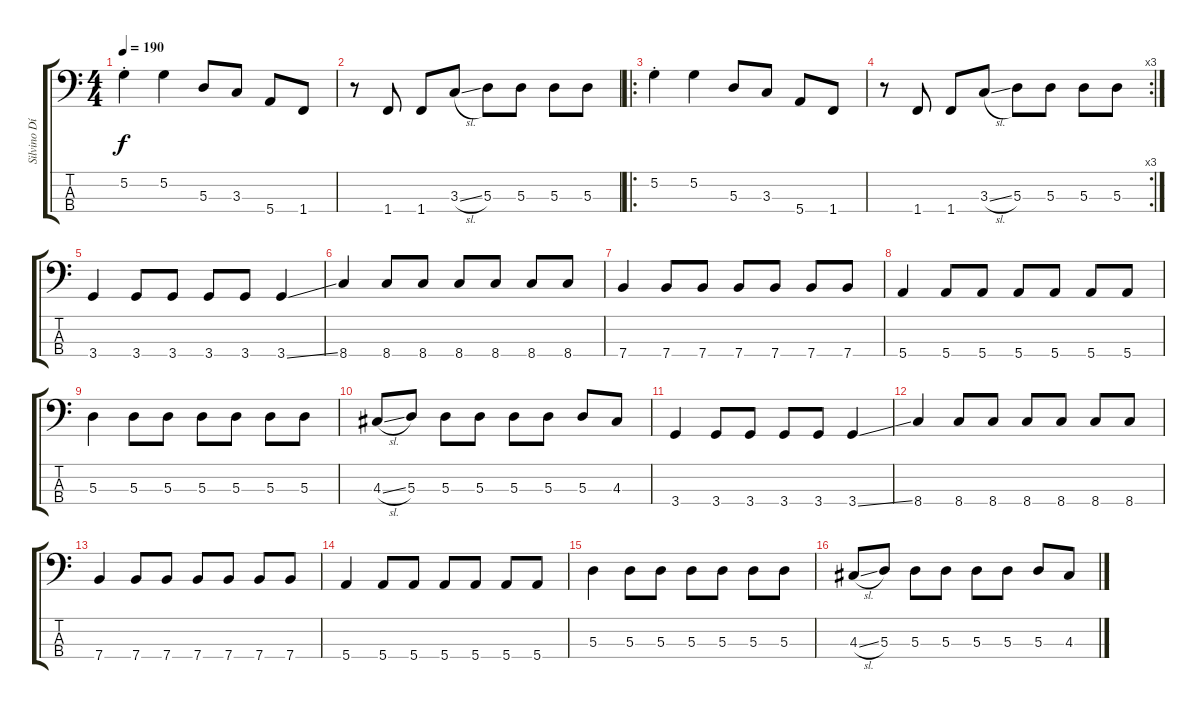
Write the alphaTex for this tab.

\track ("Silvino Díaz - Bajo" "Silvino Dí") {instrument electricbassfinger}
\staff {score tabs}
\tuning (G2 D2 A1 E1) {hide}
\ts (4 4)
\tempo 190
\clef f4
\ks c
5.2{st}.4{dy f} 5.2.4 5.3.8 3.3.8 5.4.8 1.4.8 |
r.8 1.4.8 1.4.8 3.3{sl}.8 5.3.8 5.3.8 5.3.8 5.3.8 |
\ro
5.2{st}.4 5.2.4 5.3.8 3.3.8 5.4.8 1.4.8 |
\rc 3
r.8 1.4.8 1.4.8 3.3{sl}.8 5.3.8 5.3.8 5.3.8 5.3.8 |
3.4.4 3.4.8 3.4.8 3.4.8 3.4.8 3.4{ss}.4 |
8.4.4 8.4.8 8.4.8 8.4.8 8.4.8 8.4.8 8.4.8 |
7.4.4 7.4.8 7.4.8 7.4.8 7.4.8 7.4.8 7.4.8 |
5.4.4 5.4.8 5.4.8 5.4.8 5.4.8 5.4.8 5.4.8 |
5.3.4 5.3.8 5.3.8 5.3.8 5.3.8 5.3.8 5.3.8 |
4.3{sl}.8 5.3.8 5.3.8 5.3.8 5.3.8 5.3.8 5.3.8 4.3.8 |
3.4.4 3.4.8 3.4.8 3.4.8 3.4.8 3.4{ss}.4 |
8.4.4 8.4.8 8.4.8 8.4.8 8.4.8 8.4.8 8.4.8 |
7.4.4 7.4.8 7.4.8 7.4.8 7.4.8 7.4.8 7.4.8 |
5.4.4 5.4.8 5.4.8 5.4.8 5.4.8 5.4.8 5.4.8 |
5.3.4 5.3.8 5.3.8 5.3.8 5.3.8 5.3.8 5.3.8 |
4.3{sl}.8 5.3.8 5.3.8 5.3.8 5.3.8 5.3.8 5.3.8 4.3.8
